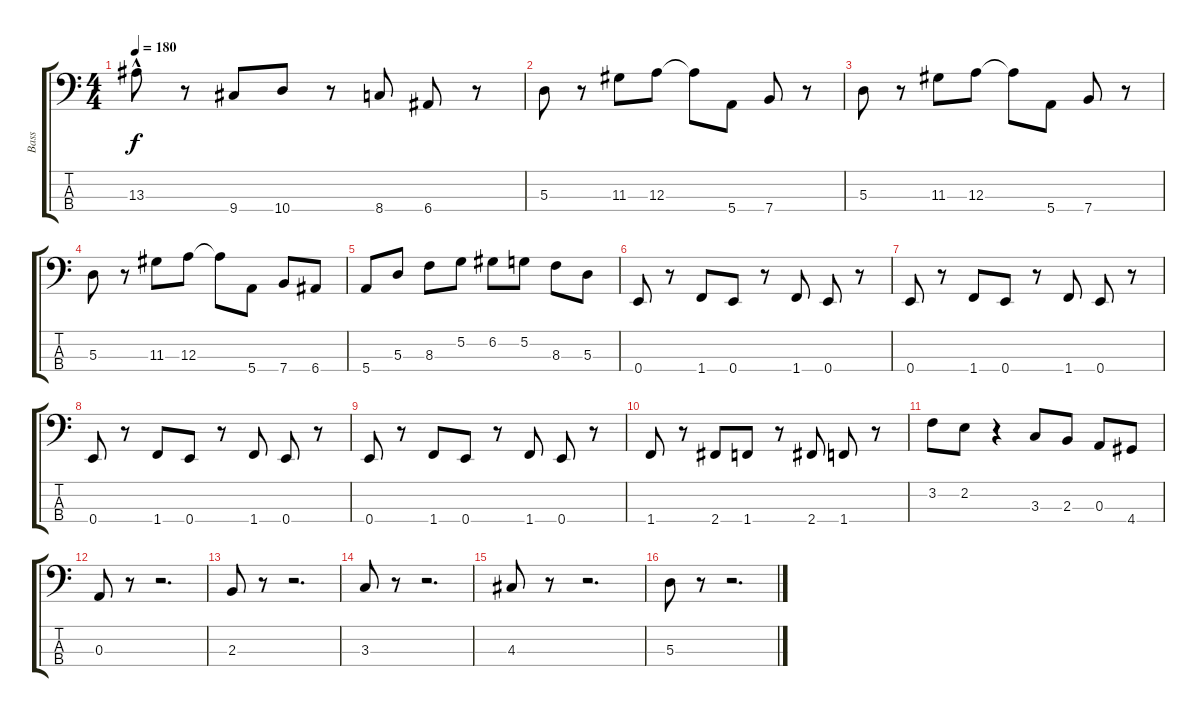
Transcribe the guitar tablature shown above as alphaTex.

\track ("Bass" "Bass") {instrument fretlessbass}
\staff {score tabs}
\tuning (G2 D2 A1 E1) {hide}
\ts (4 4)
\tempo 180
\clef f4
\ks c
13.3{hac}.8{dy f} r.8 9.4.8 10.4.8 r.8 8.4.8 6.4.8 r.8 |
5.3.8 r.8 11.3.8 12.3.8 12.3{t}.8 5.4.8 7.4.8 r.8 |
5.3.8 r.8 11.3.8 12.3.8 12.3{t}.8 5.4.8 7.4.8 r.8 |
5.3.8 r.8 11.3.8 12.3.8 12.3{t}.8 5.4.8 7.4.8 6.4.8 |
5.4.8 5.3.8 8.3.8 5.2.8 6.2.8 5.2.8 8.3.8 5.3.8 |
0.4.8 r.8 1.4.8 0.4.8 r.8 1.4.8 0.4.8 r.8 |
0.4.8 r.8 1.4.8 0.4.8 r.8 1.4.8 0.4.8 r.8 |
0.4.8 r.8 1.4.8 0.4.8 r.8 1.4.8 0.4.8 r.8 |
0.4.8 r.8 1.4.8 0.4.8 r.8 1.4.8 0.4.8 r.8 |
1.4.8 r.8 2.4.8 1.4.8 r.8 2.4.8 1.4.8 r.8 |
3.2.8 2.2.8 r.4 3.3.8 2.3.8 0.3.8 4.4.8 |
0.3.8 r.8 r.2{d} |
2.3.8 r.8 r.2{d} |
3.3.8 r.8 r.2{d} |
4.3.8 r.8 r.2{d} |
5.3.8 r.8 r.2{d}
